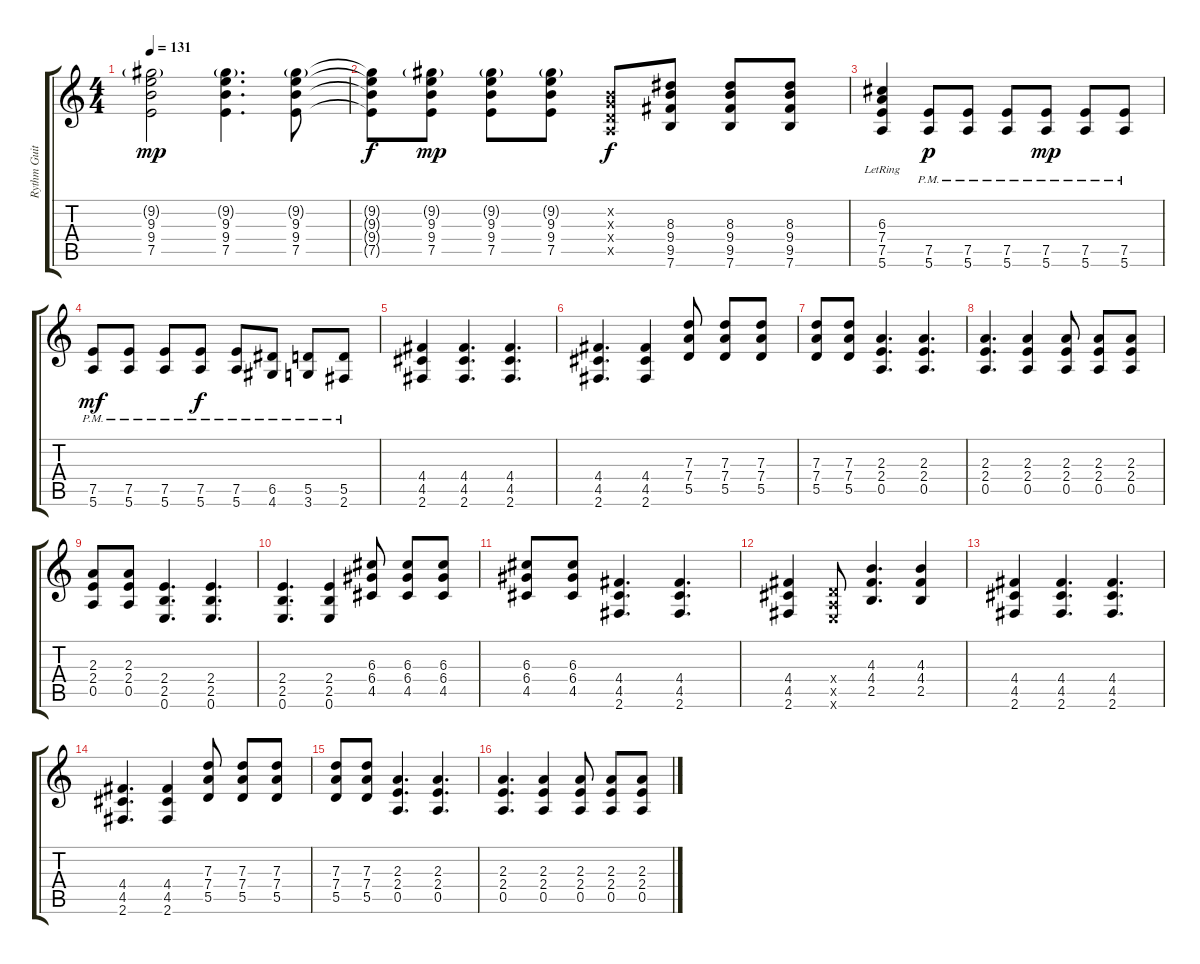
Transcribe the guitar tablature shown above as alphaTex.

\track ("Rythm Guitar (Slash)" "Rythm Guit") {instrument electricguitarjazz}
\staff {score tabs}
\tuning (E4 B3 G3 D3 A2 E2) {hide}
\ts (4 4)
\tempo 131
\clef g2
\ks c
(9.2{g} 9.3 9.4 7.5).2{dy mp} (9.2{g} 9.3 9.4 7.5).4{d} (9.2{g} 9.3 9.4 7.5).8 |
(9.2{t} 9.3{t} 9.4{t} 7.5{t}).8{dy f} (9.2{g} 9.3 9.4 7.5).8{dy mp} (9.2{g} 9.3 9.4 7.5).8 (9.2{g} 9.3 9.4 7.5).8 (0.2{x} 0.3{x} 0.4{x} 0.5{x}).8{dy f} (8.3 9.4 9.5 7.6).8 (8.3 9.4 9.5 7.6).8 (8.3 9.4 9.5 7.6).8 |
(6.3{lr} 7.4{lr} 7.5 5.6).4 (7.5{pm} 5.6{pm}).8{dy p instrument overdrivenguitar} (7.5{pm} 5.6{pm}).8 (7.5{pm} 5.6{pm}).8 (7.5{pm} 5.6{pm}).8{dy mp} (7.5{pm} 5.6{pm}).8 (7.5{pm} 5.6{pm}).8 |
(7.5{pm} 5.6{pm}).8{dy mf} (7.5{pm} 5.6{pm}).8 (7.5{pm} 5.6{pm}).8 (7.5{pm} 5.6{pm}).8{dy f} (7.5{pm} 5.6{pm}).8 (6.5{pm} 4.6{pm}).8 (5.5{pm} 3.6{pm}).8 (5.5{pm} 2.6{pm}).8 |
(4.4 4.5 2.6).4 (4.4 4.5 2.6).4{d} (4.4 4.5 2.6).4{d} |
(4.4 4.5 2.6).4{d} (4.4 4.5 2.6).4 (7.3 7.4 5.5).8 (7.3 7.4 5.5).8 (7.3 7.4 5.5).8 |
(7.3 7.4 5.5).8 (7.3 7.4 5.5).8 (2.3 2.4 0.5).4{d} (2.3 2.4 0.5).4{d} |
(2.3 2.4 0.5).4{d} (2.3 2.4 0.5).4 (2.3 2.4 0.5).8 (2.3 2.4 0.5).8 (2.3 2.4 0.5).8 |
(2.3 2.4 0.5).8 (2.3 2.4 0.5).8 (2.4 2.5 0.6).4{d} (2.4 2.5 0.6).4{d} |
(2.4 2.5 0.6).4{d} (2.4 2.5 0.6).4 (6.3 6.4 4.5).8 (6.3 6.4 4.5).8 (6.3 6.4 4.5).8 |
(6.3 6.4 4.5).8 (6.3 6.4 4.5).8 (4.4 4.5 2.6).4{d} (4.4 4.5 2.6).4{d} |
(4.4 4.5 2.6).4 (0.4{x} 0.5{x} 0.6{x}).8 (4.3 4.4 2.5).4{d} (4.3 4.4 2.5).4 |
(4.4 4.5 2.6).4 (4.4 4.5 2.6).4{d} (4.4 4.5 2.6).4{d} |
(4.4 4.5 2.6).4{d} (4.4 4.5 2.6).4 (7.3 7.4 5.5).8 (7.3 7.4 5.5).8 (7.3 7.4 5.5).8 |
(7.3 7.4 5.5).8 (7.3 7.4 5.5).8 (2.3 2.4 0.5).4{d} (2.3 2.4 0.5).4{d} |
(2.3 2.4 0.5).4{d} (2.3 2.4 0.5).4 (2.3 2.4 0.5).8 (2.3 2.4 0.5).8 (2.3 2.4 0.5).8
